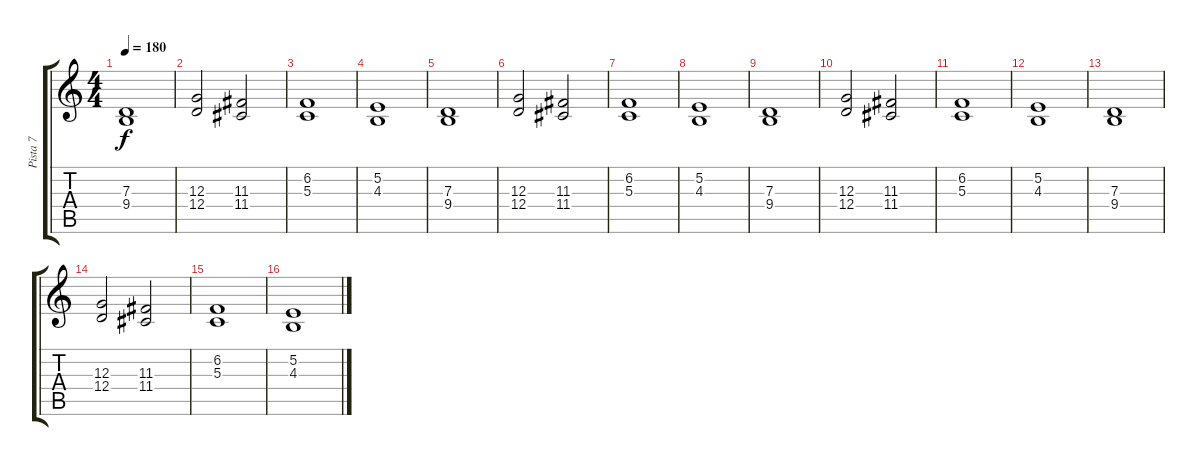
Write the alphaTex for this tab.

\track ("Pista 7" "Pista 7") {instrument acousticgrandpiano}
\staff {score tabs}
\tuning (E4 B3 G3 D3 A2 E2) {hide}
\ts (4 4)
\tempo 180
\clef g2
\ks c
(7.3 9.4).1{dy f} |
(12.3 12.4).2 (11.3 11.4).2 |
(6.2 5.3).1 |
(5.2 4.3).1 |
(7.3 9.4).1 |
(12.3 12.4).2 (11.3 11.4).2 |
(6.2 5.3).1 |
(5.2 4.3).1 |
(7.3 9.4).1 |
(12.3 12.4).2 (11.3 11.4).2 |
(6.2 5.3).1 |
(5.2 4.3).1 |
(7.3 9.4).1 |
(12.3 12.4).2 (11.3 11.4).2 |
(6.2 5.3).1 |
(5.2 4.3).1
